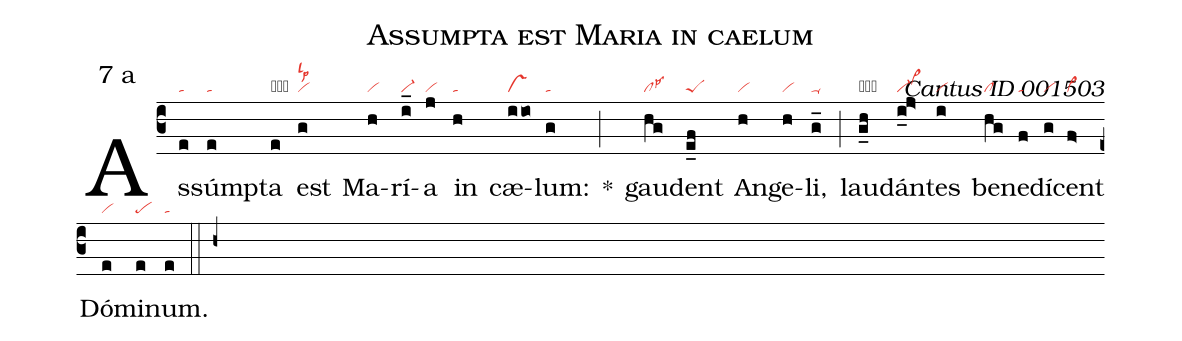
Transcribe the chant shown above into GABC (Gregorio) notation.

name: Assumpta est Maria in caelum;
mode: 7;
mode-differentia: a;
commentary: Cantus ID 001503;
nabc-lines: 1;
%%
(c3)

As(e|ta)súmp(e|ta)ta(e|““talse4) est(g|vilslp2) Ma(h|vi)rí(i_|vi-)a(j|vi) in(h|ta) cæ(iio|vs)lum:(g|ta) *(;) gau(hg|cllsp3)dent(e_f|peS) An(h|vi)ge(h|vi)li,(g_|ta-) (;) lau(g_h|““peSlse4)dán(i_j>|vi-vi>hi)tes(i|vi) be(hg|cl)ne(f|ta)dí(g|vi)cent(f>|vi>) Dó(e|vi)mi(e|pe)num.(e|ta)

(::h+)
